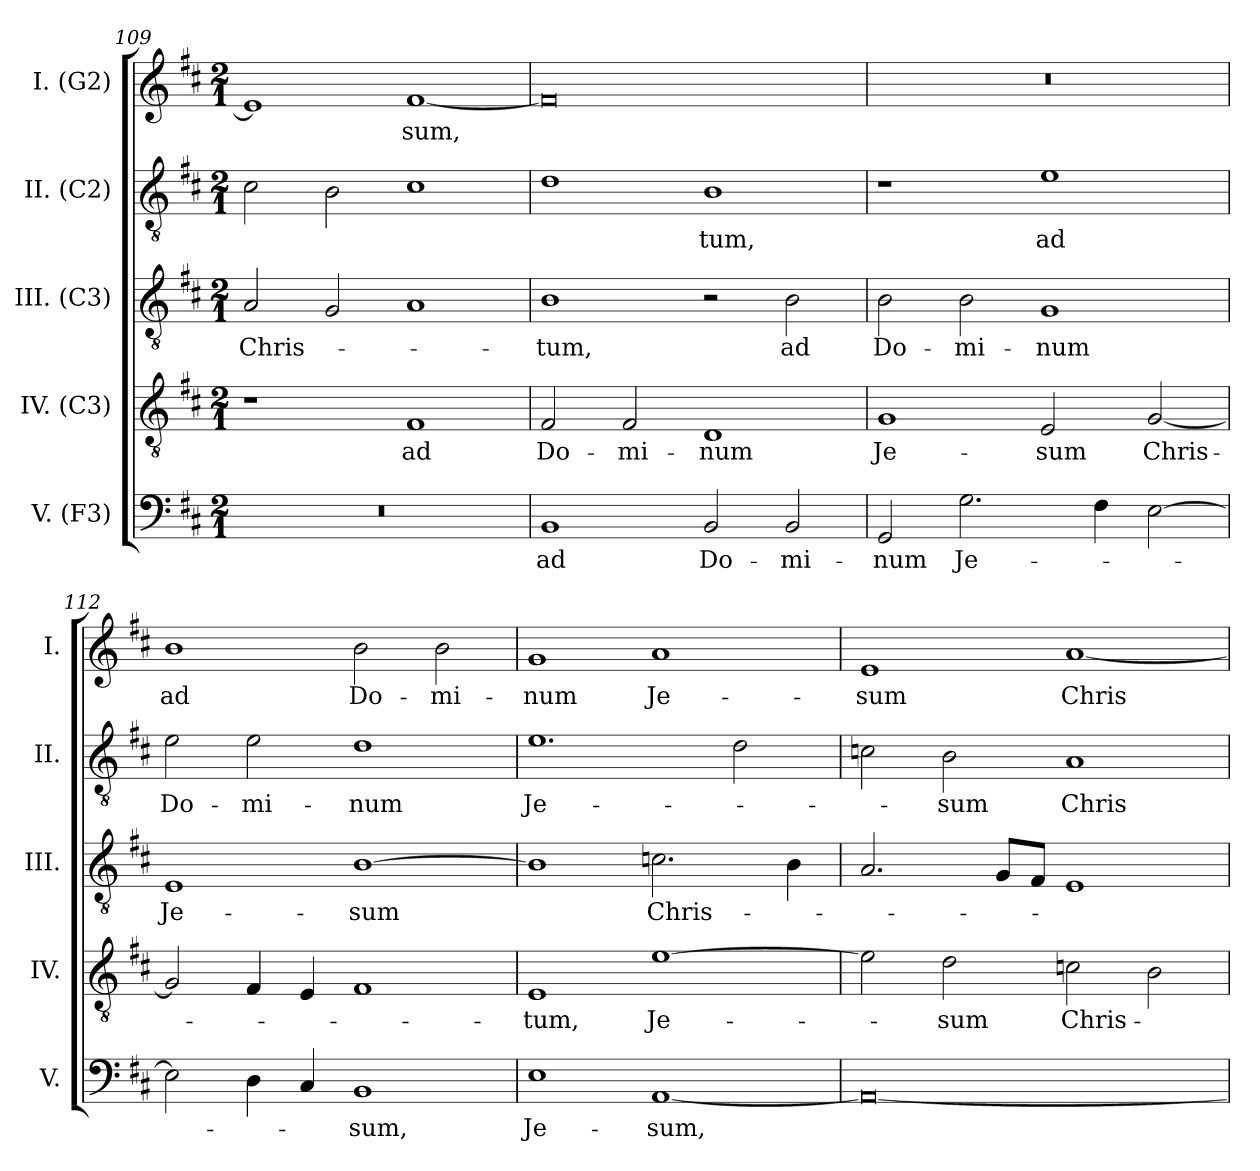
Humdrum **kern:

**kern	**text	**kern	**text	**kern	**text	**kern	**text	**kern	**text
*part5	*part5	*part4	*part4	*part3	*part3	*part2	*part2	*part1	*part1
*staff5	*staff5	*staff4	*staff4	*staff3	*staff3	*staff2	*staff2	*staff1	*staff1
*I"V. (F3)	*	*I"IV. (C3)	*	*I"III. (C3)	*	*I"II. (C2)	*	*I"I. (G2)	*
*I'V.	*	*I'IV.	*	*I'III.	*	*I'II.	*	*I'I.	*
*clefF4	*	*clefGv2	*	*clefGv2	*	*clefGv2	*	*clefG2	*
*	*	*ITrd7c12	*	*ITrd7c12	*	*	*	*	*
*k[f#c#]	*	*k[f#c#]	*	*k[f#c#]	*	*k[f#c#]	*	*k[f#c#]	*
*D:	*	*D:	*	*D:	*	*D:	*	*D:	*
*M2/1	*	*M2/1	*	*M2/1	*	*M2/1	*	*M2/1	*
=109	=109	=109	=109	=109	=109	=109	=109	=109	=109
!LO:N:vis=1	!	!	!	!	!	!	!	!	!
!	!	!	!	!	!LO:LY:b:color=#000000	!	!	!	!
0r	.	1r	.	2AAi/	Chris-	2c#i\	.	1ei]	.
.	.	.	.	2GGi/	.	2Bi\	.	.	.
!	!	!	!LO:LY:b:color=#000000	!	!	!	!	!	!
!	!	!	!	!	!	!	!	!	!LO:LY:b:color=#000000
.	.	1FF#i	ad	1AAi	.	1c#i	.	[1f#i	-sum,
=110	=110	=110	=110	=110	=110	=110	=110	=110	=110
!	!LO:LY:b:color=#000000	!	!	!	!	!	!	!	!
!	!	!	!LO:LY:b:color=#000000	!	!	!	!	!	!
!	!	!	!	!	!LO:LY:b:color=#000000	!	!	!	!
1BBi	ad	2FF#i/	Do-	1BBi	-tum,	1di	.	0f#i]	.
!	!	!	!LO:LY:b:color=#000000	!	!	!	!	!	!
.	.	2FF#i/	-mi-	.	.	.	.	.	.
!	!LO:LY:b:color=#000000	!	!	!	!	!	!	!	!
!	!	!	!LO:LY:b:color=#000000	!	!	!	!	!	!
!	!	!	!	!	!	!	!LO:LY:b:color=#000000	!	!
2BBi/	Do-	1DDi	-num	2r	.	1Bi	-tum,	.	.
!	!LO:LY:b:color=#000000	!	!	!	!	!	!	!	!
!	!	!	!	!	!LO:LY:b:color=#000000	!	!	!	!
2BBi/	-mi-	.	.	2BBi\	ad	.	.	.	.
=111	=111	=111	=111	=111	=111	=111	=111	=111	=111
!	!LO:LY:b:color=#000000	!	!	!	!	!	!	!	!
!	!	!	!LO:LY:b:color=#000000	!	!	!	!	!	!
!	!	!	!	!	!LO:LY:b:color=#000000	!	!	!LO:N:vis=1	!
2GGi/	-num	1GGi	Je-	2BBi\	Do-	1r	.	0r	.
!	!LO:LY:b:color=#000000	!	!	!	!	!	!	!	!
!	!	!	!	!	!LO:LY:b:color=#000000	!	!	!	!
2.Gi\	Je-	.	.	2BBi\	-mi-	.	.	.	.
!	!	!	!LO:LY:b:color=#000000	!	!	!	!	!	!
!	!	!	!	!	!LO:LY:b:color=#000000	!	!	!	!
!	!	!	!	!	!	!	!LO:LY:b:color=#000000	!	!
.	.	2EEi/	-sum	1GGi	-num	1ei	ad	.	.
4F#i\	.	.	.	.	.	.	.	.	.
!	!	!	!LO:LY:b:color=#000000	!	!	!	!	!	!
[2Ei\	.	[2GGi/	Chris-	.	.	.	.	.	.
!!LO:LB:g=z
=112	=112	=112	=112	=112	=112	=112	=112	=112	=112
!	!	!	!	!	!LO:LY:b:color=#000000	!	!	!	!
!	!	!	!	!	!	!	!LO:LY:b:color=#000000	!	!
!	!	!	!	!	!	!	!	!	!LO:LY:b:color=#000000
2Ei\]	.	2GGi/]	.	1EEi	Je-	2ei\	Do-	1bi	ad
!	!	!	!	!	!	!	!LO:LY:b:color=#000000	!	!
4Di\	.	4FF#i/	.	.	.	2ei\	-mi-	.	.
4C#i/	.	4EEi/	.	.	.	.	.	.	.
!	!LO:LY:b:color=#000000	!	!	!	!	!	!	!	!
!	!	!	!	!	!LO:LY:b:color=#000000	!	!	!	!
!	!	!	!	!	!	!	!LO:LY:b:color=#000000	!	!
!	!	!	!	!	!	!	!	!	!LO:LY:b:color=#000000
1BBi	-sum,	1FF#i	.	[1BBi	-sum	1di	-num	2bi\	Do-
!	!	!	!	!	!	!	!	!	!LO:LY:b:color=#000000
.	.	.	.	.	.	.	.	2bi\	-mi-
=113	=113	=113	=113	=113	=113	=113	=113	=113	=113
!	!LO:LY:b:color=#000000	!	!	!	!	!	!	!	!
!	!	!	!LO:LY:b:color=#000000	!	!	!	!	!	!
!	!	!	!	!	!	!	!LO:LY:b:color=#000000	!	!
!	!	!	!	!	!	!	!	!	!LO:LY:b:color=#000000
1Ei	Je-	1EEi	-tum,	1BBi]	.	1.ei	Je-	1gi	-num
!	!LO:LY:b:color=#000000	!	!	!	!	!	!	!	!
!	!	!	!LO:LY:b:color=#000000	!	!	!	!	!	!
!	!	!	!	!	!LO:LY:b:color=#000000	!	!	!	!
!	!	!	!	!	!	!	!	!	!LO:LY:b:color=#000000
[1AAi	-sum,	[1Ei	Je-	2.Ci\	Chris-	.	.	1ai	Je-
.	.	.	.	.	.	2di\	.	.	.
.	.	.	.	4BBi\	.	.	.	.	.
=114	=114	=114	=114	=114	=114	=114	=114	=114	=114
!	!	!	!	!	!	!	!	!	!LO:LY:b:color=#000000
0AAi_	.	2Ei\]	.	2.AAi/	.	2ci\	.	1ei	-sum
!	!	!	!LO:LY:b:color=#000000	!	!	!	!	!	!
!	!	!	!	!	!	!	!LO:LY:b:color=#000000	!	!
.	.	2Di\	-sum	.	.	2Bi\	-sum	.	.
.	.	.	.	8GGi/L	.	.	.	.	.
.	.	.	.	8FF#i/J	.	.	.	.	.
!	!	!	!LO:LY:b:color=#000000	!	!	!	!	!	!
!	!	!	!	!	!	!	!LO:LY:b:color=#000000	!	!
!	!	!	!	!	!	!	!	!	!LO:LY:b:color=#000000
.	.	2Ci\	Chris-	1EEi	.	1Ai	Chris-	[1ai	Chris-
.	.	2BBi\	.	.	.	.	.	.	.
=	=	=	=	=	=	=	=	=	=
*-	*-	*-	*-	*-	*-	*-	*-	*-	*-
